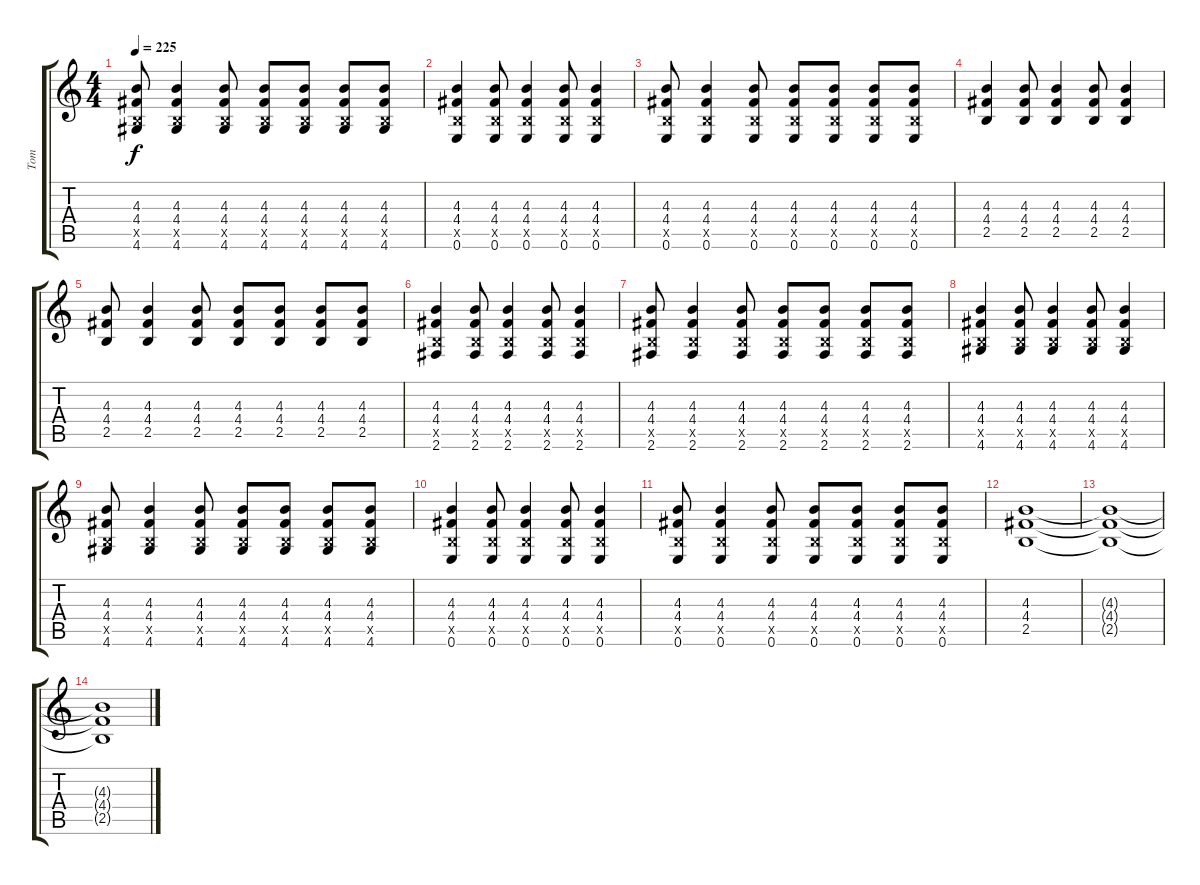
\track ("Tom" "Tom") {instrument acousticguitarsteel}
\staff {score tabs}
\tuning (E4 B3 G3 D3 A2 E2) {hide}
\ts (4 4)
\tempo 225
\clef g2
\ks c
(4.3 4.4 2.5{x} 4.6).8{dy f} (4.3 4.4 2.5{x} 4.6).4 (4.3 4.4 2.5{x} 4.6).8 (4.3 4.4 2.5{x} 4.6).8 (4.3 4.4 2.5{x} 4.6).8 (4.3 4.4 2.5{x} 4.6).8 (4.3 4.4 2.5{x} 4.6).8 |
(4.3 4.4 2.5{x} 0.6).4 (4.3 4.4 2.5{x} 0.6).8 (4.3 4.4 2.5{x} 0.6).4 (4.3 4.4 2.5{x} 0.6).8 (4.3 4.4 2.5{x} 0.6).4 |
(4.3 4.4 2.5{x} 0.6).8 (4.3 4.4 2.5{x} 0.6).4 (4.3 4.4 2.5{x} 0.6).8 (4.3 4.4 2.5{x} 0.6).8 (4.3 4.4 2.5{x} 0.6).8 (4.3 4.4 2.5{x} 0.6).8 (4.3 4.4 2.5{x} 0.6).8 |
(4.3 4.4 2.5).4 (4.3 4.4 2.5).8 (4.3 4.4 2.5).4 (4.3 4.4 2.5).8 (4.3 4.4 2.5).4 |
(4.3 4.4 2.5).8 (4.3 4.4 2.5).4 (4.3 4.4 2.5).8 (4.3 4.4 2.5).8 (4.3 4.4 2.5).8 (4.3 4.4 2.5).8 (4.3 4.4 2.5).8 |
(4.3 4.4 2.5{x} 2.6).4 (4.3 4.4 2.5{x} 2.6).8 (4.3 4.4 2.5{x} 2.6).4 (4.3 4.4 2.5{x} 2.6).8 (4.3 4.4 2.5{x} 2.6).4 |
(4.3 4.4 2.5{x} 2.6).8 (4.3 4.4 2.5{x} 2.6).4 (4.3 4.4 2.5{x} 2.6).8 (4.3 4.4 2.5{x} 2.6).8 (4.3 4.4 2.5{x} 2.6).8 (4.3 4.4 2.5{x} 2.6).8 (4.3 4.4 2.5{x} 2.6).8 |
(4.3 4.4 2.5{x} 4.6).4 (4.3 4.4 2.5{x} 4.6).8 (4.3 4.4 2.5{x} 4.6).4 (4.3 4.4 2.5{x} 4.6).8 (4.3 4.4 2.5{x} 4.6).4 |
(4.3 4.4 2.5{x} 4.6).8 (4.3 4.4 2.5{x} 4.6).4 (4.3 4.4 2.5{x} 4.6).8 (4.3 4.4 2.5{x} 4.6).8 (4.3 4.4 2.5{x} 4.6).8 (4.3 4.4 2.5{x} 4.6).8 (4.3 4.4 2.5{x} 4.6).8 |
(4.3 4.4 2.5{x} 0.6).4 (4.3 4.4 2.5{x} 0.6).8 (4.3 4.4 2.5{x} 0.6).4 (4.3 4.4 2.5{x} 0.6).8 (4.3 4.4 2.5{x} 0.6).4 |
(4.3 4.4 2.5{x} 0.6).8 (4.3 4.4 2.5{x} 0.6).4 (4.3 4.4 2.5{x} 0.6).8 (4.3 4.4 2.5{x} 0.6).8 (4.3 4.4 2.5{x} 0.6).8 (4.3 4.4 2.5{x} 0.6).8 (4.3 4.4 2.5{x} 0.6).8 |
(4.3 4.4 2.5).1 |
(4.3{t} 4.4{t} 2.5{t}).1 |
(4.3{t} 4.4{t} 2.5{t}).1
